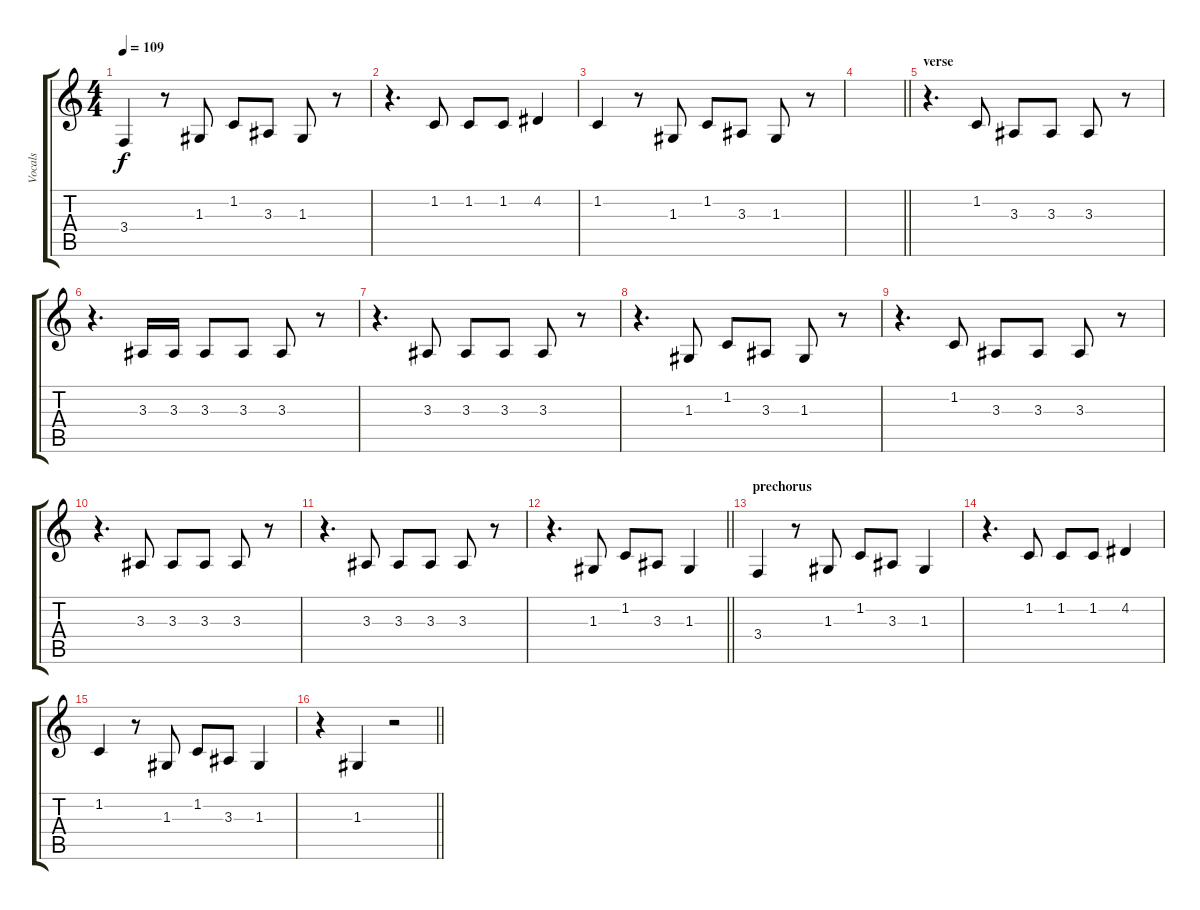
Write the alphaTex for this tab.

\track ("Vocals" "Vocals") {instrument oboe}
\staff {score tabs}
\tuning (E4 B3 G3 D3 A2 E2) {hide}
\ts (4 4)
\tempo 109
\clef g2
\ks c
3.4.4{dy f} r.8 1.3.8 1.2.8 3.3.8 1.3.8 r.8 |
r.4{d} 1.2.8 1.2.8 1.2.8 4.2.4 |
1.2.4 r.8 1.3.8 1.2.8 3.3.8 1.3.8 r.8 |
\barLineRight lightlight
|
\section ("" "verse")
r.4{d} 1.2.8 3.3.8 3.3.8 3.3.8 r.8 |
r.4{d} 3.3.16 3.3.16 3.3.8 3.3.8 3.3.8 r.8 |
r.4{d} 3.3.8 3.3.8 3.3.8 3.3.8 r.8 |
r.4{d} 1.3.8 1.2.8 3.3.8 1.3.8 r.8 |
r.4{d} 1.2.8 3.3.8 3.3.8 3.3.8 r.8 |
r.4{d} 3.3.8 3.3.8 3.3.8 3.3.8 r.8 |
r.4{d} 3.3.8 3.3.8 3.3.8 3.3.8 r.8 |
\barLineRight lightlight
r.4{d} 1.3.8 1.2.8 3.3.8 1.3.4 |
\section ("" "prechorus")
3.4.4 r.8 1.3.8 1.2.8 3.3.8 1.3.4 |
r.4{d} 1.2.8 1.2.8 1.2.8 4.2.4 |
1.2.4 r.8 1.3.8 1.2.8 3.3.8 1.3.4 |
\barLineRight lightlight
r.4 1.3.4 r.2
